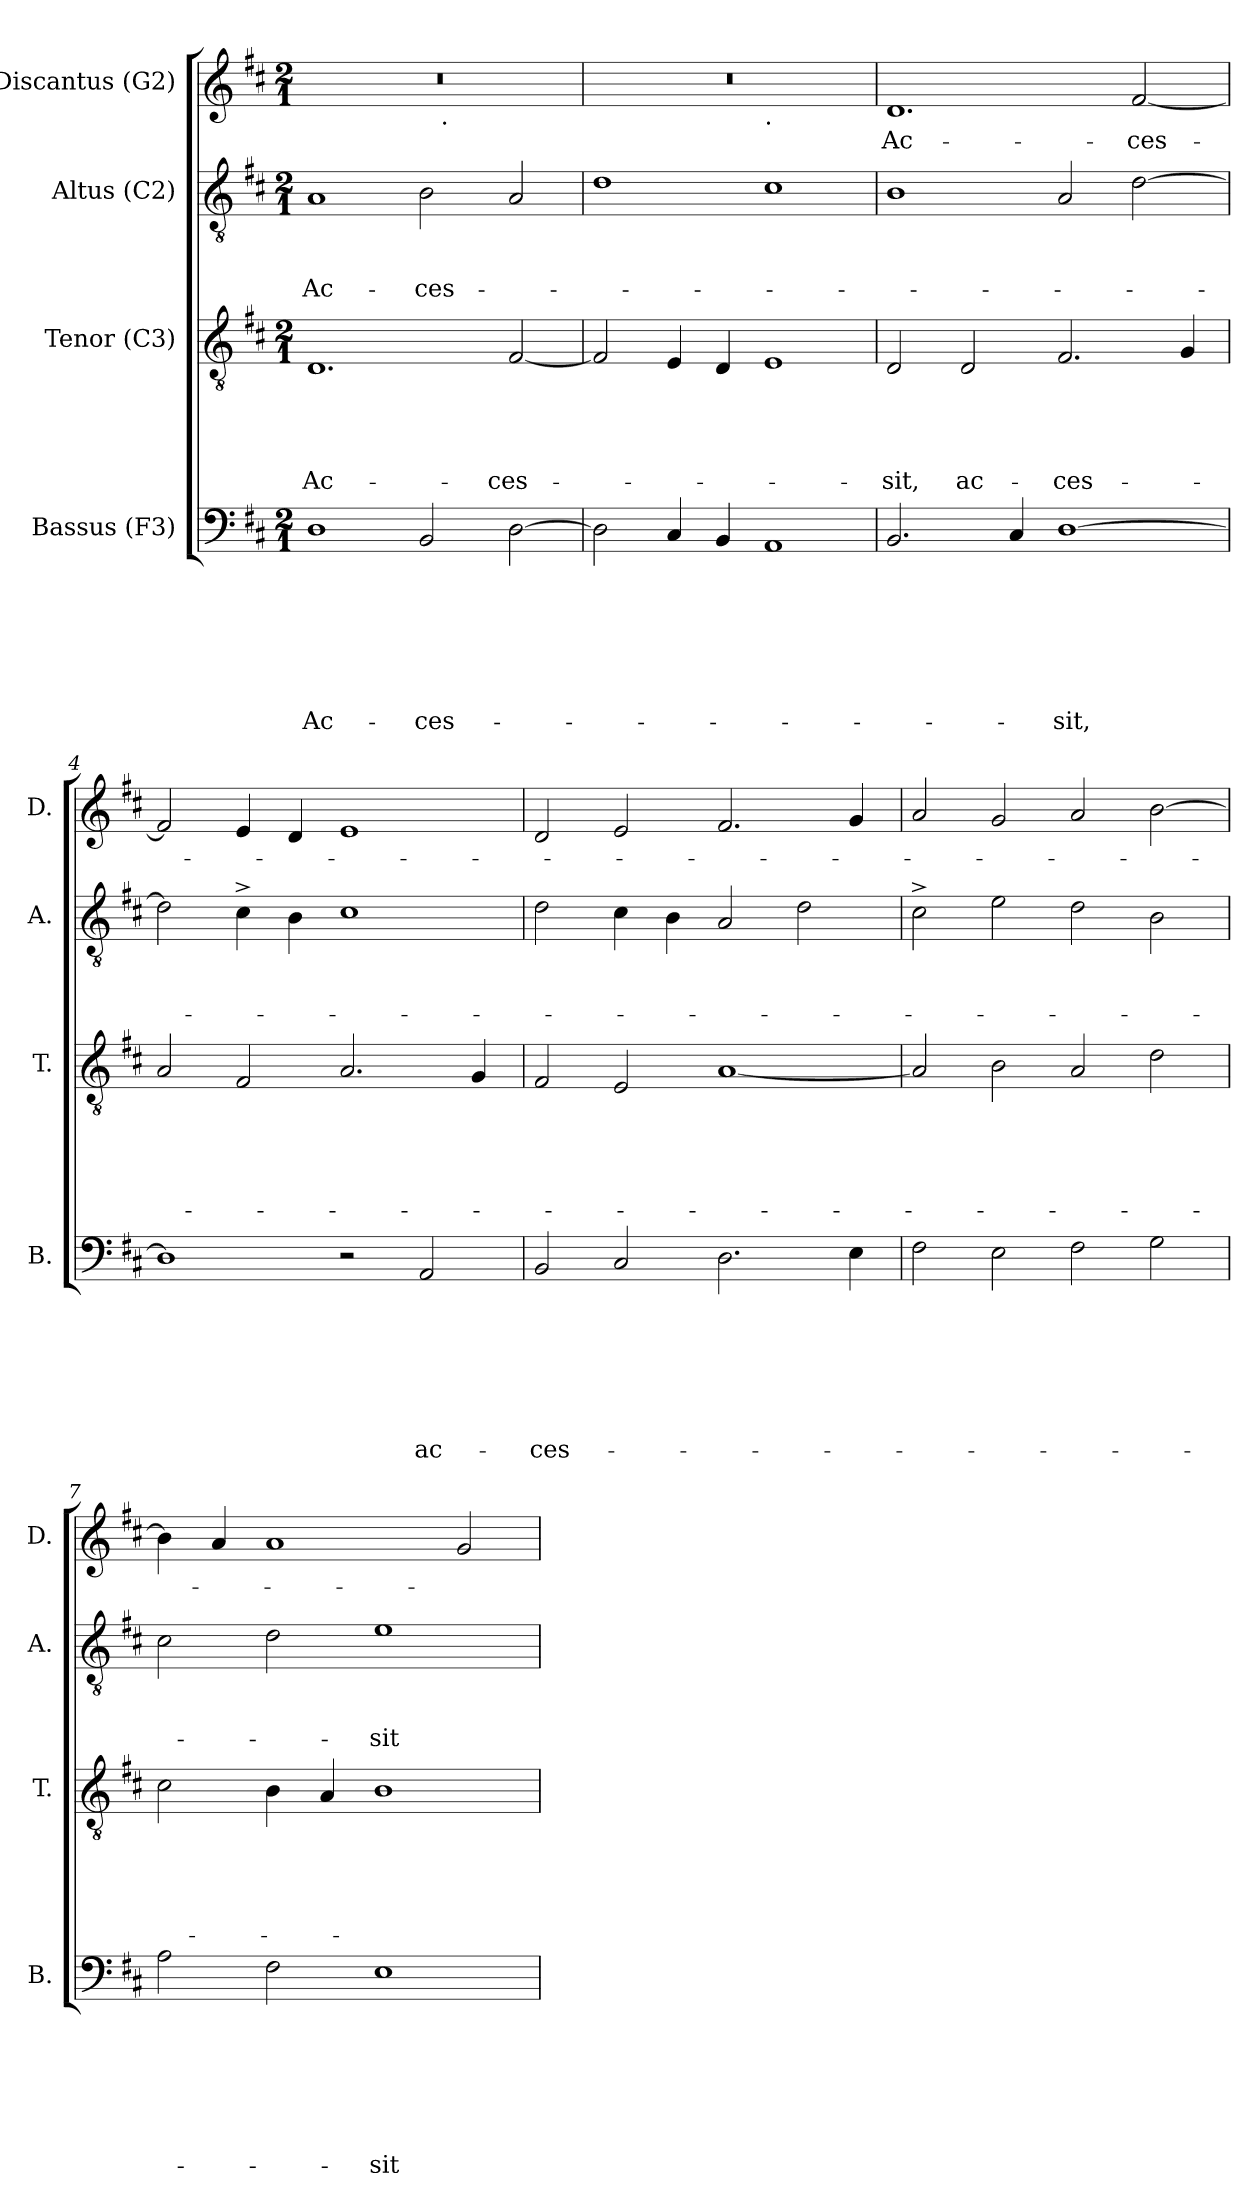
**kern	**text	**text	**text	**text	**text	**text	**text	**kern	**text	**text	**text	**text	**text	**kern	**text	**text	**text	**kern	**text
*part4	*part4	*part4	*part4	*part4	*part4	*part4	*part4	*part3	*part3	*part3	*part3	*part3	*part3	*part2	*part2	*part2	*part2	*part1	*part1
*staff4	*staff4	*staff4	*staff4	*staff4	*staff4	*staff4	*staff4	*staff3	*staff3	*staff3	*staff3	*staff3	*staff3	*staff2	*staff2	*staff2	*staff2	*staff1	*staff1
*I"Bassus (F3)	*	*	*	*	*	*	*	*I"Tenor (C3)	*	*	*	*	*	*I"Altus (C2)	*	*	*	*I"Discantus (G2)	*
*I'B.	*	*	*	*	*	*	*	*I'T.	*	*	*	*	*	*I'A.	*	*	*	*I'D.	*
*clefF4	*	*	*	*	*	*	*	*clefGv2	*	*	*	*	*	*clefGv2	*	*	*	*clefG2	*
*k[f#c#]	*	*	*	*	*	*	*	*k[f#c#]	*	*	*	*	*	*k[f#c#]	*	*	*	*k[f#c#]	*
*D:	*	*	*	*	*	*	*	*D:	*	*	*	*	*	*D:	*	*	*	*D:	*
*M2/1	*	*	*	*	*	*	*	*M2/1	*	*	*	*	*	*M2/1	*	*	*	*M2/1	*
=1	=1	=1	=1	=1	=1	=1	=1	=1	=1	=1	=1	=1	=1	=1	=1	=1	=1	=1	=1
!	!	!	!	!	!	!	!LO:LY:b	!	!	!	!	!	!LO:LY:b	!	!	!	!LO:LY:b	!	!
*	*	*	*	*	*	*	*	*	*	*	*	*	*	*	*	*	*	*^	*
1D	.	.	.	.	.	.	Ac-	1.D	.	.	.	.	Ac-	1A	.	.	Ac-	0r	1ryy	.
!	!	!	!	!	!	!	!LO:LY:b	!	!	!	!	!	!	!	!	!	!LO:LY:b	!	!	!
2BB/	.	.	.	.	.	.	-ces-	.	.	.	.	.	.	2B\	.	.	-ces-	.	16ryy	.
!	!	!	!	!	!	!	!	!	!	!	!	!	!	!	!	!	!	!	!LO:TX:b:t=.	!
.	.	.	.	.	.	.	.	.	.	.	.	.	.	.	.	.	.	.	2...ryy	.
!	!	!	!	!	!	!	!	!	!	!	!	!	!LO:LY:b	!	!	!	!	!	!	!
[>2D\	.	.	.	.	.	.	.	[<2F#/	.	.	.	.	-ces-	2A/	.	.	.	.	.	.
=2	=2	=2	=2	=2	=2	=2	=2	=2	=2	=2	=2	=2	=2	=2	=2	=2	=2	=2	=2	=2
2D\]	.	.	.	.	.	.	.	2F#/]	.	.	.	.	.	1d	.	.	.	0r	1ryy	.
4C#/	.	.	.	.	.	.	.	4E/	.	.	.	.	.	.	.	.	.	.	.	.
4BB/	.	.	.	.	.	.	.	4D/	.	.	.	.	.	.	.	.	.	.	.	.
!	!	!	!	!	!	!	!	!	!	!	!	!	!	!	!	!	!	!	!LO:TX:b:t=.	!
1AA	.	.	.	.	.	.	.	1E	.	.	.	.	.	1c#	.	.	.	.	1ryy	.
=3	=3	=3	=3	=3	=3	=3	=3	=3	=3	=3	=3	=3	=3	=3	=3	=3	=3	=3	=3	=3
!	!	!	!	!	!	!	!	!	!	!	!	!	!LO:LY:b	!	!	!	!	!	!	!LO:LY:b
*	*	*	*	*	*	*	*	*	*	*	*	*	*	*	*	*	*	*v	*v	*
2.BB/	.	.	.	.	.	.	.	2D/	.	.	.	.	-sit,	1B	.	.	.	1.d	Ac-
!	!	!	!	!	!	!	!	!	!	!	!	!	!LO:LY:b	!	!	!	!	!	!
.	.	.	.	.	.	.	.	2D/	.	.	.	.	ac-	.	.	.	.	.	.
4C#/	.	.	.	.	.	.	.	.	.	.	.	.	.	.	.	.	.	.	.
!	!	!	!	!	!	!	!LO:LY:b	!	!	!	!	!	!LO:LY:b	!	!	!	!	!	!
[>1D	.	.	.	.	.	.	-sit,	2.F#/	.	.	.	.	-ces-	2A/	.	.	.	.	.
!	!	!	!	!	!	!	!	!	!	!	!	!	!	!	!	!	!	!	!LO:LY:b
.	.	.	.	.	.	.	.	.	.	.	.	.	.	[>2d\	.	.	.	[<2f#/	-ces-
.	.	.	.	.	.	.	.	4G/	.	.	.	.	.	.	.	.	.	.	.
=4	=4	=4	=4	=4	=4	=4	=4	=4	=4	=4	=4	=4	=4	=4	=4	=4	=4	=4	=4
1D]	.	.	.	.	.	.	.	2A/	.	.	.	.	.	2d\]	.	.	.	2f#/]	.
.	.	.	.	.	.	.	.	2F#/	.	.	.	.	.	4c#^>\	.	.	.	4e/	.
.	.	.	.	.	.	.	.	.	.	.	.	.	.	4B\	.	.	.	4d/	.
2r	.	.	.	.	.	.	.	2.A/	.	.	.	.	.	1c#	.	.	.	1e	.
!	!	!	!	!	!	!	!LO:LY:b	!	!	!	!	!	!	!	!	!	!	!	!
2AA/	.	.	.	.	.	.	ac-	.	.	.	.	.	.	.	.	.	.	.	.
.	.	.	.	.	.	.	.	4G/	.	.	.	.	.	.	.	.	.	.	.
!!LO:LB:g=z
=5	=5	=5	=5	=5	=5	=5	=5	=5	=5	=5	=5	=5	=5	=5	=5	=5	=5	=5	=5
!	!	!	!	!	!	!	!LO:LY:b	!	!	!	!	!	!	!	!	!	!	!	!
2BB/	.	.	.	.	.	.	-ces-	2F#/	.	.	.	.	.	2d\	.	.	.	2d/	.
2C#/	.	.	.	.	.	.	.	2E/	.	.	.	.	.	4c#\	.	.	.	2e/	.
.	.	.	.	.	.	.	.	.	.	.	.	.	.	4B\	.	.	.	.	.
2.D\	.	.	.	.	.	.	.	[<1A	.	.	.	.	.	2A/	.	.	.	2.f#/	.
.	.	.	.	.	.	.	.	.	.	.	.	.	.	2d\	.	.	.	.	.
4E\	.	.	.	.	.	.	.	.	.	.	.	.	.	.	.	.	.	4g/	.
=6	=6	=6	=6	=6	=6	=6	=6	=6	=6	=6	=6	=6	=6	=6	=6	=6	=6	=6	=6
2F#\	.	.	.	.	.	.	.	2A/]	.	.	.	.	.	2c#^>\	.	.	.	2a/	.
2E\	.	.	.	.	.	.	.	2B\	.	.	.	.	.	2e\	.	.	.	2g/	.
2F#\	.	.	.	.	.	.	.	2A/	.	.	.	.	.	2d\	.	.	.	2a/	.
2G\	.	.	.	.	.	.	.	2d\	.	.	.	.	.	2B\	.	.	.	[>2b\	.
=7	=7	=7	=7	=7	=7	=7	=7	=7	=7	=7	=7	=7	=7	=7	=7	=7	=7	=7	=7
2A\	.	.	.	.	.	.	.	2c#\	.	.	.	.	.	2c#\	.	.	.	4b\]	.
.	.	.	.	.	.	.	.	.	.	.	.	.	.	.	.	.	.	4a/	.
2F#\	.	.	.	.	.	.	.	4B\	.	.	.	.	.	2d\	.	.	.	1a	.
.	.	.	.	.	.	.	.	4A/	.	.	.	.	.	.	.	.	.	.	.
!	!	!	!	!	!	!	!LO:LY:b	!	!	!	!	!	!	!	!	!	!LO:LY:b	!	!
1E	.	.	.	.	.	.	-sit	1B	.	.	.	.	.	1e	.	.	-sit	.	.
.	.	.	.	.	.	.	.	.	.	.	.	.	.	.	.	.	.	2g/	.
=	=	=	=	=	=	=	=	=	=	=	=	=	=	=	=	=	=	=	=
*-	*-	*-	*-	*-	*-	*-	*-	*-	*-	*-	*-	*-	*-	*-	*-	*-	*-	*-	*-
